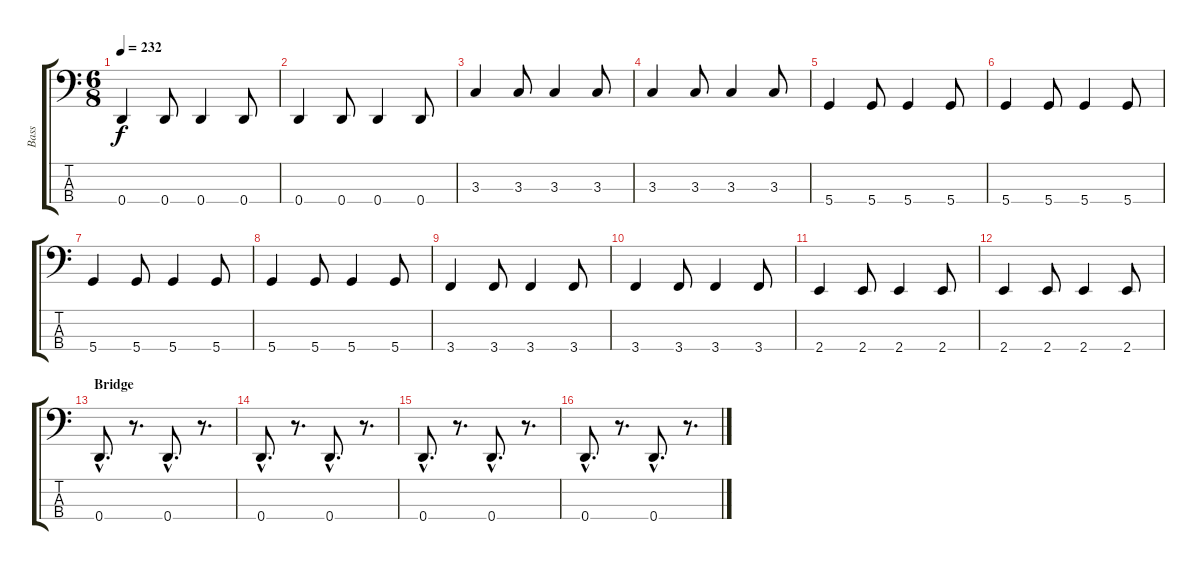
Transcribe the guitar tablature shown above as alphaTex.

\track ("Bass" "Bass") {instrument electricbasspick}
\staff {score tabs}
\tuning (G2 D2 A1 D1) {hide}
\ts (6 8)
\tempo 232
\clef f4
\ks c
0.4.4{dy f} 0.4.8 0.4.4 0.4.8 |
0.4.4 0.4.8 0.4.4 0.4.8 |
3.3.4 3.3.8 3.3.4 3.3.8 |
3.3.4 3.3.8 3.3.4 3.3.8 |
5.4.4 5.4.8 5.4.4 5.4.8 |
5.4.4 5.4.8 5.4.4 5.4.8 |
5.4.4 5.4.8 5.4.4 5.4.8 |
5.4.4 5.4.8 5.4.4 5.4.8 |
3.4.4 3.4.8 3.4.4 3.4.8 |
3.4.4 3.4.8 3.4.4 3.4.8 |
2.4.4 2.4.8 2.4.4 2.4.8 |
2.4.4 2.4.8 2.4.4 2.4.8 |
\section ("" "Bridge")
0.4{hac}.8{d} r.8{d} 0.4{hac}.8{d} r.8{d} |
0.4{hac}.8{d} r.8{d} 0.4{hac}.8{d} r.8{d} |
0.4{hac}.8{d} r.8{d} 0.4{hac}.8{d} r.8{d} |
0.4{hac}.8{d} r.8{d} 0.4{hac}.8{d} r.8{d}
